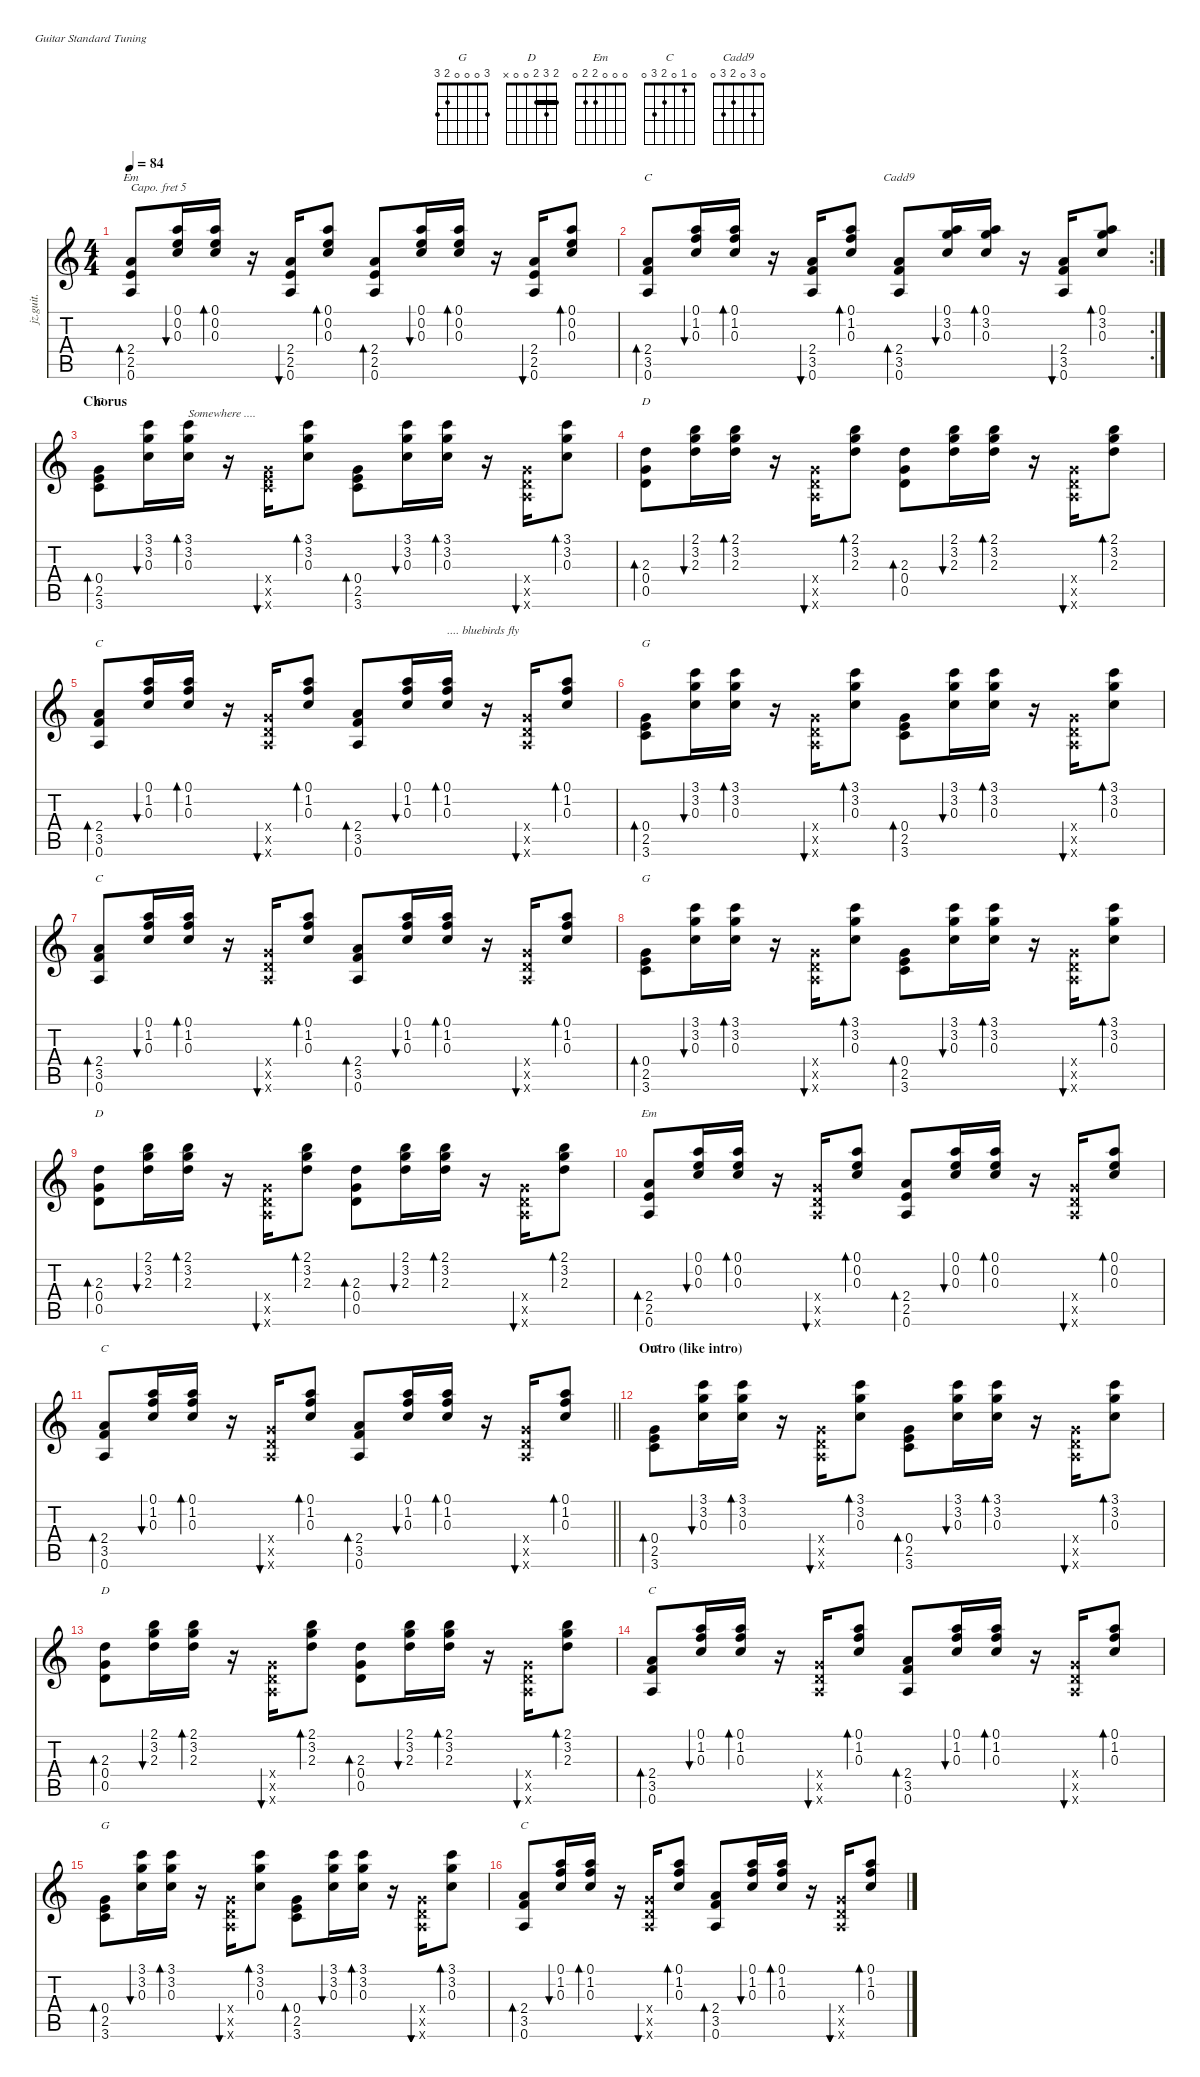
\defaultSystemsLayout 4
\hideDynamics
\bracketExtendMode nobrackets
\otherSystemsTrackNameOrientation horizontal
\track ("Guitar 1 (Capo 5)" "jz.guit.") {instrument electricguitarjazz}
\staff {score tabs}
\capo 5
\tuning (E4 B3 G3 D3 A2 E2)
\chord ("G" 3 0 0 0 2 3)
\chord ("D" 2 3 2 0 0 x) {barre 2}
\chord ("Em" 0 0 0 2 2 0)
\chord ("C" 0 1 0 2 3 0)
\chord ("Cadd9" 0 3 0 2 3 0)
\ts (4 4)
\tempo 84
\clef g2
\ks c
(2.4 2.5 0.6).8{bd 60 ch "Em" dy f beam Up} (0.1 0.2 0.3).16{bu 60 beam Up} (0.1 0.2 0.3).16{bd 60 beam Up} r.16{beam Up} (2.4 2.5 0.6).16{bu 60 beam Up} (0.1 0.2 0.3).8{bd 60 beam Up} (2.4 2.5 0.6).8{bd 60 beam Up} (0.1 0.2 0.3).16{bu 60 beam Up} (0.1 0.2 0.3).16{bd 60 beam Up} r.16{beam Up} (2.4 2.5 0.6).16{bu 60 beam Up} (0.1 0.2 0.3).8{bd 60 beam Up} |
\rc 2
(2.4 3.5 0.6).8{bd 60 ch "C" beam Up} (0.1 1.2 0.3).16{bu 60 beam Up} (0.1 1.2 0.3).16{bd 60 beam Up} r.16{beam Up} (2.4 3.5 0.6).16{bu 60 beam Up} (0.1 1.2 0.3).8{bd 60 beam Up} (2.4 3.5 0.6).8{bd 60 ch "Cadd9" beam Up} (0.1 3.2 0.3).16{bu 60 beam Up} (0.1 3.2 0.3).16{bd 60 beam Up} r.16{beam Up} (2.4 3.5 0.6).16{bu 60 beam Up} (0.1 3.2 0.3).8{bd 60 beam Up} |
\section ("" "Chorus")
(0.4 2.5 3.6).8{bd 60 ch "G" beam Down} (3.1 3.2 0.3).16{bu 60 beam Down} (3.1 3.2 0.3).16{bd 60 txt "Somewhere ...." beam Down} r.16{beam Down} (0.4{x} 2.5{x} 3.6{x}).16{bu 60 beam Down} (3.1 3.2 0.3).8{bd 60 beam Down} (0.4 2.5 3.6).8{bd 60 beam Down} (3.1 3.2 0.3).16{bu 60 beam Down} (3.1 3.2 0.3).16{bd 60 beam Down} r.16{beam Down} (0.4{x} 0.5{x} 0.6{x}).16{bu 60 beam Down} (3.1 3.2 0.3).8{bd 60 beam Down} |
(2.3 0.4 0.5).8{bd 60 ch "D" beam Down} (2.1 3.2 2.3).16{bu 60 beam Down} (2.1 3.2 2.3).16{bd 60 beam Down} r.16{beam Down} (0.4{x} 0.5{x} 0.6{x}).16{bu 60 beam Up} (2.1 3.2 2.3).8{bd 60 beam Up} (2.3 0.4 0.5).8{bd 60 beam Down} (2.1 3.2 2.3).16{bu 60 beam Down} (2.1 3.2 2.3).16{bd 60 beam Down} r.16{beam Down} (0.4{x} 0.5{x} 0.6{x}).16{bu 60 beam Up} (2.1 3.2 2.3).8{bd 60 beam Up} |
(2.4 3.5 0.6).8{bd 60 ch "C" beam Up} (0.1 1.2 0.3).16{bu 60 beam Up} (0.1 1.2 0.3).16{bd 60 beam Up} r.16{beam Up} (0.4{x} 0.5{x} 0.6{x}).16{bu 60 beam Up} (0.1 1.2 0.3).8{bd 60 beam Up} (2.4 3.5 0.6).8{bd 60 beam Up} (0.1 1.2 0.3).16{bu 60 beam Up} (0.1 1.2 0.3).16{bd 60 txt ".... bluebirds fly" beam Up} r.16{beam Up} (0.4{x} 0.5{x} 0.6{x}).16{bu 60 beam Up} (0.1 1.2 0.3).8{bd 60 beam Up} |
(0.4 2.5 3.6).8{bd 60 ch "G" beam Down} (3.1 3.2 0.3).16{bu 60 beam Down} (3.1 3.2 0.3).16{bd 60 beam Down} r.16{beam Down} (0.4{x} 0.5{x} 0.6{x}).16{bu 60 beam Down} (3.1 3.2 0.3).8{bd 60 beam Down} (0.4 2.5 3.6).8{bd 60 beam Down} (3.1 3.2 0.3).16{bu 60 beam Down} (3.1 3.2 0.3).16{bd 60 beam Down} r.16{beam Down} (0.4{x} 0.5{x} 0.6{x}).16{bu 60 beam Down} (3.1 3.2 0.3).8{bd 60 beam Down} |
(2.4 3.5 0.6).8{bd 60 ch "C" beam Up} (0.1 1.2 0.3).16{bu 60 beam Up} (0.1 1.2 0.3).16{bd 60 beam Up} r.16{beam Up} (0.4{x} 0.5{x} 0.6{x}).16{bu 60 beam Up} (0.1 1.2 0.3).8{bd 60 beam Up} (2.4 3.5 0.6).8{bd 60 beam Up} (0.1 1.2 0.3).16{bu 60 beam Up} (0.1 1.2 0.3).16{bd 60 beam Up} r.16{beam Up} (0.4{x} 0.5{x} 0.6{x}).16{bu 60 beam Up} (0.1 1.2 0.3).8{bd 60 beam Up} |
(0.4 2.5 3.6).8{bd 60 ch "G" beam Down} (3.1 3.2 0.3).16{bu 60 beam Down} (3.1 3.2 0.3).16{bd 60 beam Down} r.16{beam Down} (0.4{x} 0.5{x} 0.6{x}).16{bu 60 beam Down} (3.1 3.2 0.3).8{bd 60 beam Down} (0.4 2.5 3.6).8{bd 60 beam Down} (3.1 3.2 0.3).16{bu 60 beam Down} (3.1 3.2 0.3).16{bd 60 beam Down} r.16{beam Down} (0.4{x} 0.5{x} 0.6{x}).16{bu 60 beam Down} (3.1 3.2 0.3).8{bd 60 beam Down} |
(2.3 0.4 0.5).8{bd 60 ch "D" beam Down} (2.1 3.2 2.3).16{bu 60 beam Down} (2.1 3.2 2.3).16{bd 60 beam Down} r.16{beam Down} (0.4{x} 0.5{x} 0.6{x}).16{bu 60 beam Up} (2.1 3.2 2.3).8{bd 60 beam Up} (2.3 0.4 0.5).8{bd 60 beam Down} (2.1 3.2 2.3).16{bu 60 beam Down} (2.1 3.2 2.3).16{bd 60 beam Down} r.16{beam Down} (0.4{x} 0.5{x} 0.6{x}).16{bu 60 beam Up} (2.1 3.2 2.3).8{bd 60 beam Up} |
(2.4 2.5 0.6).8{bd 60 ch "Em" beam Up} (0.1 0.2 0.3).16{bu 60 beam Up} (0.1 0.2 0.3).16{bd 60 beam Up} r.16{beam Up} (0.4{x} 0.5{x} 0.6{x}).16{bu 60 beam Up} (0.1 0.2 0.3).8{bd 60 beam Up} (2.4 2.5 0.6).8{bd 60 beam Up} (0.1 0.2 0.3).16{bu 60 beam Up} (0.1 0.2 0.3).16{bd 60 beam Up} r.16{beam Up} (0.4{x} 0.5{x} 0.6{x}).16{bu 60 beam Up} (0.1 0.2 0.3).8{bd 60 beam Up} |
\barLineRight lightlight
(2.4 3.5 0.6).8{bd 60 ch "C" beam Up} (0.1 1.2 0.3).16{bu 60 beam Up} (0.1 1.2 0.3).16{bd 60 beam Up} r.16{beam Up} (0.4{x} 0.5{x} 0.6{x}).16{bu 60 beam Up} (0.1 1.2 0.3).8{bd 60 beam Up} (2.4 3.5 0.6).8{bd 60 beam Up} (0.1 1.2 0.3).16{bu 60 beam Up} (0.1 1.2 0.3).16{bd 60 beam Up} r.16{beam Up} (0.4{x} 0.5{x} 0.6{x}).16{bu 60 beam Up} (0.1 1.2 0.3).8{bd 60 beam Up} |
\section ("" "Outro (like intro)")
(0.4 2.5 3.6).8{bd 60 ch "G" beam Down} (3.1 3.2 0.3).16{bu 60 beam Down} (3.1 3.2 0.3).16{bd 60 beam Down} r.16{beam Down} (0.4{x} 0.5{x} 0.6{x}).16{bu 60 beam Down} (3.1 3.2 0.3).8{bd 60 beam Down} (0.4 2.5 3.6).8{bd 60 beam Down} (3.1 3.2 0.3).16{bu 60 beam Down} (3.1 3.2 0.3).16{bd 60 beam Down} r.16{beam Down} (0.4{x} 0.5{x} 0.6{x}).16{bu 60 beam Down} (3.1 3.2 0.3).8{bd 60 beam Down} |
(2.3 0.4 0.5).8{bd 60 ch "D" beam Down} (2.1 3.2 2.3).16{bu 60 beam Down} (2.1 3.2 2.3).16{bd 60 beam Down} r.16{beam Down} (0.4{x} 0.5{x} 0.6{x}).16{bu 60 beam Up} (2.1 3.2 2.3).8{bd 60 beam Up} (2.3 0.4 0.5).8{bd 60 beam Down} (2.1 3.2 2.3).16{bu 60 beam Down} (2.1 3.2 2.3).16{bd 60 beam Down} r.16{beam Down} (0.4{x} 0.5{x} 0.6{x}).16{bu 60 beam Up} (2.1 3.2 2.3).8{bd 60 beam Up} |
(2.4 3.5 0.6).8{bd 60 ch "C" beam Up} (0.1 1.2 0.3).16{bu 60 beam Up} (0.1 1.2 0.3).16{bd 60 beam Up} r.16{beam Up} (0.4{x} 0.5{x} 0.6{x}).16{bu 60 beam Up} (0.1 1.2 0.3).8{bd 60 beam Up} (2.4 3.5 0.6).8{bd 60 beam Up} (0.1 1.2 0.3).16{bu 60 beam Up} (0.1 1.2 0.3).16{bd 60 beam Up} r.16{beam Up} (0.4{x} 0.5{x} 0.6{x}).16{bu 60 beam Up} (0.1 1.2 0.3).8{bd 60 beam Up} |
(0.4 2.5 3.6).8{bd 60 ch "G" beam Down} (3.1 3.2 0.3).16{bu 60 beam Down} (3.1 3.2 0.3).16{bd 60 beam Down} r.16{beam Down} (0.4{x} 0.5{x} 0.6{x}).16{bu 60 beam Down} (3.1 3.2 0.3).8{bd 60 beam Down} (0.4 2.5 3.6).8{bd 60 beam Down} (3.1 3.2 0.3).16{bu 60 beam Down} (3.1 3.2 0.3).16{bd 60 beam Down} r.16{beam Down} (0.4{x} 0.5{x} 0.6{x}).16{bu 60 beam Down} (3.1 3.2 0.3).8{bd 60 beam Down} |
(2.4 3.5 0.6).8{bd 60 ch "C" beam Up} (0.1 1.2 0.3).16{bu 60 beam Up} (0.1 1.2 0.3).16{bd 60 beam Up} r.16{beam Up} (0.4{x} 0.5{x} 0.6{x}).16{bu 60 beam Up} (0.1 1.2 0.3).8{bd 60 beam Up} (2.4 3.5 0.6).8{bd 60 beam Up} (0.1 1.2 0.3).16{bu 60 beam Up} (0.1 1.2 0.3).16{bd 60 beam Up} r.16{beam Up} (0.4{x} 0.5{x} 0.6{x}).16{bu 60 beam Up} (0.1 1.2 0.3).8{bd 60 beam Up}
